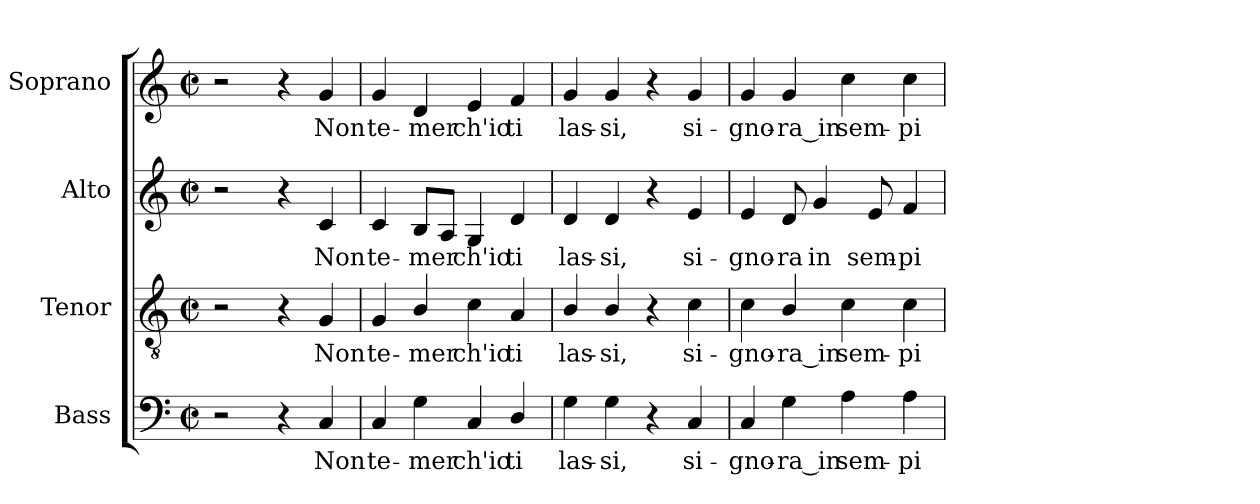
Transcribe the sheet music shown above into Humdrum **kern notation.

**kern	**text	**kern	**text	**kern	**text	**kern	**text
*part4	*part4	*part3	*part3	*part2	*part2	*part1	*part1
*staff4	*staff4	*staff3	*staff3	*staff2	*staff2	*staff1	*staff1
*I"Bass	*	*I"Tenor	*	*I"Alto	*	*I"Soprano	*
*I'B.	*	*I'T.	*	*I'A.	*	*I'S.	*
!!LO:PB:g=z
*clefF4	*	*clefGv2	*	*clefG2	*	*clefG2	*
*	*	*ITrd7c12	*	*	*	*	*
*k[]	*	*k[]	*	*k[]	*	*k[]	*
*C:	*	*C:	*	*C:	*	*C:	*
*M2/2	*	*M2/2	*	*M2/2	*	*M2/2	*
*met(c|)	*	*met(c|)	*	*met(c|)	*	*met(c|)	*
=1	=1	=1	=1	=1	=1	=1	=1
2r	.	2r	.	2r	.	2r	.
4r	.	4r	.	4r	.	4r	.
!	!LO:LY:b:color=#000000	!	!	!	!	!	!
!	!	!	!LO:LY:b:color=#000000	!	!	!	!
!	!	!	!	!	!LO:LY:b:color=#000000	!	!
!	!	!	!	!	!	!	!LO:LY:b:color=#000000
4Ci/	Non	4GGi/	Non	4ci/	Non	4gi/	Non
=2	=2	=2	=2	=2	=2	=2	=2
!	!LO:LY:b:color=#000000	!	!	!	!	!	!
!	!	!	!LO:LY:b:color=#000000	!	!	!	!
!	!	!	!	!	!LO:LY:b:color=#000000	!	!
!	!	!	!	!	!	!	!LO:LY:b:color=#000000
4Ci/	te-	4GGi/	te-	4ci/	te-	4gi/	te-
!	!LO:LY:b:color=#000000	!	!	!	!	!	!
!	!	!	!LO:LY:b:color=#000000	!	!	!	!
!	!	!	!	!	!LO:LY:b:color=#000000	!	!
!	!	!	!	!	!	!	!LO:LY:b:color=#000000
4Gi\	-mer	4BBi/	-mer	8Bi/L	-mer	4di/	-mer
.	.	.	.	8Ai/J	.	.	.
!	!LO:LY:b:color=#000000	!	!	!	!	!	!
!	!	!	!LO:LY:b:color=#000000	!	!	!	!
!	!	!	!	!	!LO:LY:b:color=#000000	!	!
!	!	!	!	!	!	!	!LO:LY:b:color=#000000
4Ci/	ch'io	4Ci\	ch'io	4Gi/	ch'io	4ei/	ch'io
!	!LO:LY:b:color=#000000	!	!	!	!	!	!
!	!	!	!LO:LY:b:color=#000000	!	!	!	!
!	!	!	!	!	!LO:LY:b:color=#000000	!	!
!	!	!	!	!	!	!	!LO:LY:b:color=#000000
4Di/	ti	4AAi/	ti	4di/	ti	4fi/	ti
=3	=3	=3	=3	=3	=3	=3	=3
!	!LO:LY:b:color=#000000	!	!	!	!	!	!
!	!	!	!LO:LY:b:color=#000000	!	!	!	!
!	!	!	!	!	!LO:LY:b:color=#000000	!	!
!	!	!	!	!	!	!	!LO:LY:b:color=#000000
4Gi\	las-	4BBi/	las-	4di/	las-	4gi/	las-
!	!LO:LY:b:color=#000000	!	!	!	!	!	!
!	!	!	!LO:LY:b:color=#000000	!	!	!	!
!	!	!	!	!	!LO:LY:b:color=#000000	!	!
!	!	!	!	!	!	!	!LO:LY:b:color=#000000
4Gi\	-si,	4BBi/	-si,	4di/	-si,	4gi/	-si,
4r	.	4r	.	4r	.	4r	.
!	!LO:LY:b:color=#000000	!	!	!	!	!	!
!	!	!	!LO:LY:b:color=#000000	!	!	!	!
!	!	!	!	!	!LO:LY:b:color=#000000	!	!
!	!	!	!	!	!	!	!LO:LY:b:color=#000000
4Ci/	si-	4Ci\	si-	4ei/	si-	4gi/	si-
=4	=4	=4	=4	=4	=4	=4	=4
!	!LO:LY:b:color=#000000	!	!	!	!	!	!
!	!	!	!LO:LY:b:color=#000000	!	!	!	!
!	!	!	!	!	!LO:LY:b:color=#000000	!	!
!	!	!	!	!	!	!	!LO:LY:b:color=#000000
4Ci/	-gno-	4Ci\	-gno-	4ei/	-gno-	4gi/	-gno-
!	!LO:LY:b:color=#000000	!	!	!	!	!	!
!	!	!	!LO:LY:b:color=#000000	!	!	!	!
!	!	!	!	!	!LO:LY:b:color=#000000	!	!
!	!	!	!	!	!	!	!LO:LY:b:color=#000000
4Gi\	-ra_in	4BBi/	-ra_in	8di/	-ra	4gi/	-ra_in
!	!	!	!	!	!LO:LY:b:color=#000000	!	!
.	.	.	.	4gi/	in	.	.
!	!LO:LY:b:color=#000000	!	!	!	!	!	!
!	!	!	!LO:LY:b:color=#000000	!	!	!	!
!	!	!	!	!	!	!	!LO:LY:b:color=#000000
4Ai\	sem-	4Ci\	sem-	.	.	4cci\	sem-
!	!	!	!	!	!LO:LY:b:color=#000000	!	!
.	.	.	.	8ei/	sem-	.	.
!	!LO:LY:b:color=#000000	!	!	!	!	!	!
!	!	!	!LO:LY:b:color=#000000	!	!	!	!
!	!	!	!	!	!LO:LY:b:color=#000000	!	!
!	!	!	!	!	!	!	!LO:LY:b:color=#000000
4Ai\	-pi-	4Ci\	-pi-	4fi/	-pi-	4cci\	-pi-
=	=	=	=	=	=	=	=
*-	*-	*-	*-	*-	*-	*-	*-
